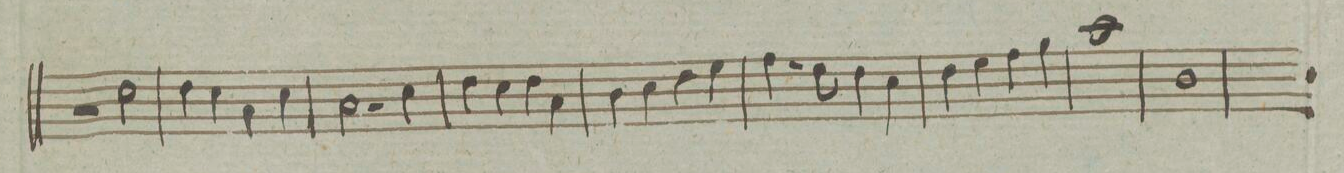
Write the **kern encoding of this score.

**kern
*I"Tąbone Tenore Secundo
*clefC4
*k[]
*met(c|)
*M2/2
2r
2B\
=221
4c\
4B\
4G\
4B\
=222
2.G\
4B\
=223
4c\
4B\
4c\
4G\
=224
4A\
4B\
4c\
4d\
=225
4.e\
8d\
4c\
4B\
=226
4c\
4d\
4e\
4f\
=227
1g\
=228
1A\
=229
*-
